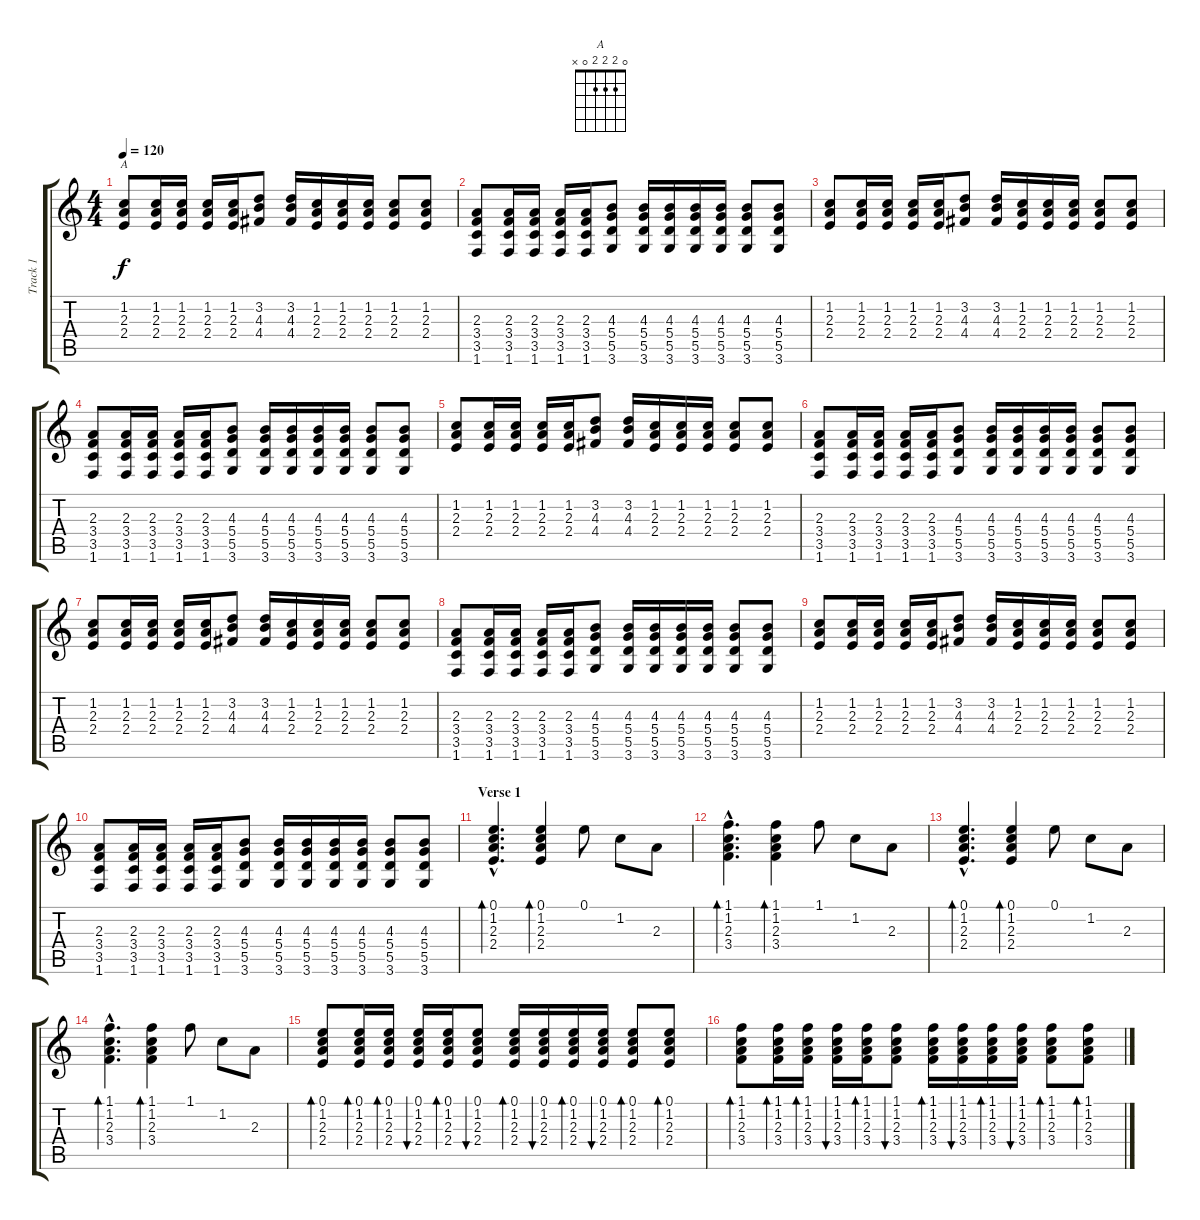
\track ("Track 1" "Track 1") {instrument distortionguitar}
\staff {score tabs}
\tuning (E4 B3 G3 D3 A2 E2) {hide}
\chord ("A" 0 2 2 2 0 x)
\ts (4 4)
\tempo 120
\clef g2
\ks c
(1.2 2.3 2.4).8{ch "A" dy f} (1.2 2.3 2.4).16 (1.2 2.3 2.4).16 (1.2 2.3 2.4).16 (1.2 2.3 2.4).16 (3.2 4.3 4.4).8 (3.2 4.3 4.4).16 (1.2 2.3 2.4).16 (1.2 2.3 2.4).16 (1.2 2.3 2.4).16 (1.2 2.3 2.4).8 (1.2 2.3 2.4).8 |
(2.3 3.4 3.5 1.6).8 (2.3 3.4 3.5 1.6).16 (2.3 3.4 3.5 1.6).16 (2.3 3.4 3.5 1.6).16 (2.3 3.4 3.5 1.6).16 (4.3 5.4 5.5 3.6).8 (4.3 5.4 5.5 3.6).16 (4.3 5.4 5.5 3.6).16 (4.3 5.4 5.5 3.6).16 (4.3 5.4 5.5 3.6).16 (4.3 5.4 5.5 3.6).8 (4.3 5.4 5.5 3.6).8 |
(1.2 2.3 2.4).8 (1.2 2.3 2.4).16 (1.2 2.3 2.4).16 (1.2 2.3 2.4).16 (1.2 2.3 2.4).16 (3.2 4.3 4.4).8 (3.2 4.3 4.4).16 (1.2 2.3 2.4).16 (1.2 2.3 2.4).16 (1.2 2.3 2.4).16 (1.2 2.3 2.4).8 (1.2 2.3 2.4).8 |
(2.3 3.4 3.5 1.6).8 (2.3 3.4 3.5 1.6).16 (2.3 3.4 3.5 1.6).16 (2.3 3.4 3.5 1.6).16 (2.3 3.4 3.5 1.6).16 (4.3 5.4 5.5 3.6).8 (4.3 5.4 5.5 3.6).16 (4.3 5.4 5.5 3.6).16 (4.3 5.4 5.5 3.6).16 (4.3 5.4 5.5 3.6).16 (4.3 5.4 5.5 3.6).8 (4.3 5.4 5.5 3.6).8 |
(1.2 2.3 2.4).8 (1.2 2.3 2.4).16 (1.2 2.3 2.4).16 (1.2 2.3 2.4).16 (1.2 2.3 2.4).16 (3.2 4.3 4.4).8 (3.2 4.3 4.4).16 (1.2 2.3 2.4).16 (1.2 2.3 2.4).16 (1.2 2.3 2.4).16 (1.2 2.3 2.4).8 (1.2 2.3 2.4).8 |
(2.3 3.4 3.5 1.6).8 (2.3 3.4 3.5 1.6).16 (2.3 3.4 3.5 1.6).16 (2.3 3.4 3.5 1.6).16 (2.3 3.4 3.5 1.6).16 (4.3 5.4 5.5 3.6).8 (4.3 5.4 5.5 3.6).16 (4.3 5.4 5.5 3.6).16 (4.3 5.4 5.5 3.6).16 (4.3 5.4 5.5 3.6).16 (4.3 5.4 5.5 3.6).8 (4.3 5.4 5.5 3.6).8 |
(1.2 2.3 2.4).8 (1.2 2.3 2.4).16 (1.2 2.3 2.4).16 (1.2 2.3 2.4).16 (1.2 2.3 2.4).16 (3.2 4.3 4.4).8 (3.2 4.3 4.4).16 (1.2 2.3 2.4).16 (1.2 2.3 2.4).16 (1.2 2.3 2.4).16 (1.2 2.3 2.4).8 (1.2 2.3 2.4).8 |
(2.3 3.4 3.5 1.6).8 (2.3 3.4 3.5 1.6).16 (2.3 3.4 3.5 1.6).16 (2.3 3.4 3.5 1.6).16 (2.3 3.4 3.5 1.6).16 (4.3 5.4 5.5 3.6).8 (4.3 5.4 5.5 3.6).16 (4.3 5.4 5.5 3.6).16 (4.3 5.4 5.5 3.6).16 (4.3 5.4 5.5 3.6).16 (4.3 5.4 5.5 3.6).8 (4.3 5.4 5.5 3.6).8 |
(1.2 2.3 2.4).8 (1.2 2.3 2.4).16 (1.2 2.3 2.4).16 (1.2 2.3 2.4).16 (1.2 2.3 2.4).16 (3.2 4.3 4.4).8 (3.2 4.3 4.4).16 (1.2 2.3 2.4).16 (1.2 2.3 2.4).16 (1.2 2.3 2.4).16 (1.2 2.3 2.4).8 (1.2 2.3 2.4).8 |
(2.3 3.4 3.5 1.6).8 (2.3 3.4 3.5 1.6).16 (2.3 3.4 3.5 1.6).16 (2.3 3.4 3.5 1.6).16 (2.3 3.4 3.5 1.6).16 (4.3 5.4 5.5 3.6).8 (4.3 5.4 5.5 3.6).16 (4.3 5.4 5.5 3.6).16 (4.3 5.4 5.5 3.6).16 (4.3 5.4 5.5 3.6).16 (4.3 5.4 5.5 3.6).8 (4.3 5.4 5.5 3.6).8 |
\section ("" "Verse 1")
(0.1{hac} 1.2{hac} 2.3{hac} 2.4{hac}).4{d bd 60 instrument electricguitarclean} (0.1 1.2 2.3 2.4).4{bd 120} 0.1.8 1.2.8 2.3.8 |
(1.1{hac} 1.2{hac} 2.3{hac} 3.4{hac}).4{d bd 120} (1.1 1.2 2.3 3.4).4{bd 240} 1.1.8 1.2.8 2.3.8 |
(0.1{hac} 1.2{hac} 2.3{hac} 2.4{hac}).4{d bd 60} (0.1 1.2 2.3 2.4).4{bd 120} 0.1.8 1.2.8 2.3.8 |
(1.1{hac} 1.2{hac} 2.3{hac} 3.4{hac}).4{d bd 120} (1.1 1.2 2.3 3.4).4{bd 240} 1.1.8 1.2.8 2.3.8 |
(0.1 1.2 2.3 2.4).8{bd 60} (0.1 1.2 2.3 2.4).16{bd 240} (0.1 1.2 2.3 2.4).16{bd 240} (0.1 1.2 2.3 2.4).16{bu 240} (0.1 1.2 2.3 2.4).16{bd 240} (0.1 1.2 2.3 2.4).8{bu 240} (0.1 1.2 2.3 2.4).16{bd 240} (0.1 1.2 2.3 2.4).16{bu 240} (0.1 1.2 2.3 2.4).16{bd 240} (0.1 1.2 2.3 2.4).16{bu 240} (0.1 1.2 2.3 2.4).8{bd 240} (0.1 1.2 2.3 2.4).8{bd 240} |
(1.1 1.2 2.3 3.4).8{bd 60} (1.1 1.2 2.3 3.4).16{bd 240} (1.1 1.2 2.3 3.4).16{bd 240} (1.1 1.2 2.3 3.4).16{bu 240} (1.1 1.2 2.3 3.4).16{bd 240} (1.1 1.2 2.3 3.4).8{bu 240} (1.1 1.2 2.3 3.4).16{bd 240} (1.1 1.2 2.3 3.4).16{bu 240} (1.1 1.2 2.3 3.4).16{bd 240} (1.1 1.2 2.3 3.4).16{bu 240} (1.1 1.2 2.3 3.4).8{bd 240} (1.1 1.2 2.3 3.4).8{bd 240}
